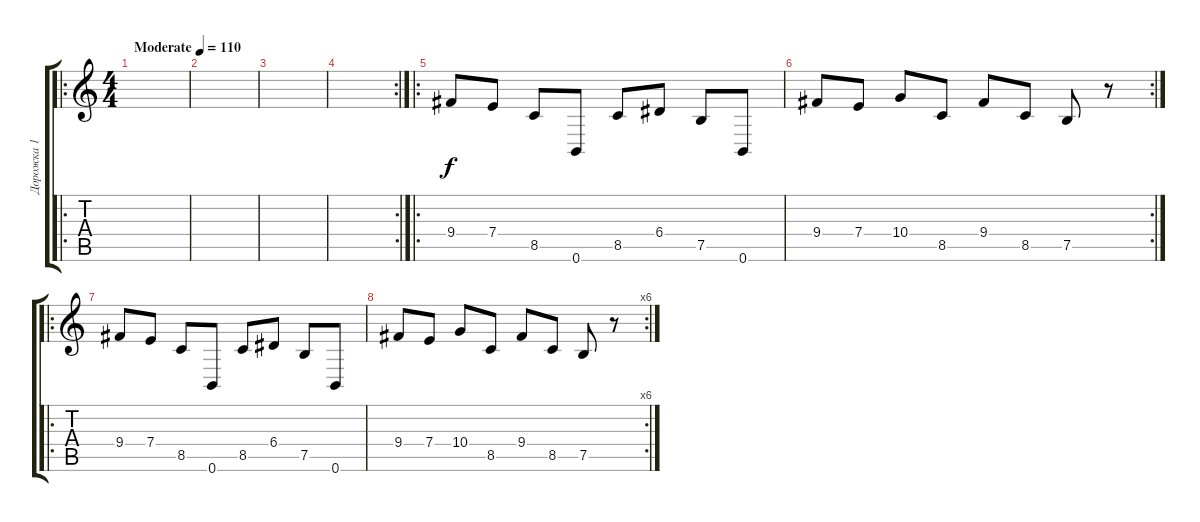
\track ("Дорожка 1" "Дорожка 1") {instrument distortionguitar}
\staff {score tabs}
\tuning (B3 Gb3 D3 A2 E2 B1) {hide}
\ro
\ts (4 4)
\tempo (110 "Moderate")
\clef g2
\ks c
|
|
|
\rc 2
|
\ro
9.4.8 7.4.8 8.5.8 0.6.8 8.5.8 6.4.8 7.5.8 0.6.8 |
\rc 2
9.4.8 7.4.8 10.4.8 8.5.8 9.4.8 8.5.8 7.5.8 r.8 |
\ro
9.4.8 7.4.8 8.5.8 0.6.8 8.5.8 6.4.8 7.5.8 0.6.8 |
\rc 6
9.4.8 7.4.8 10.4.8 8.5.8 9.4.8 8.5.8 7.5.8 r.8
